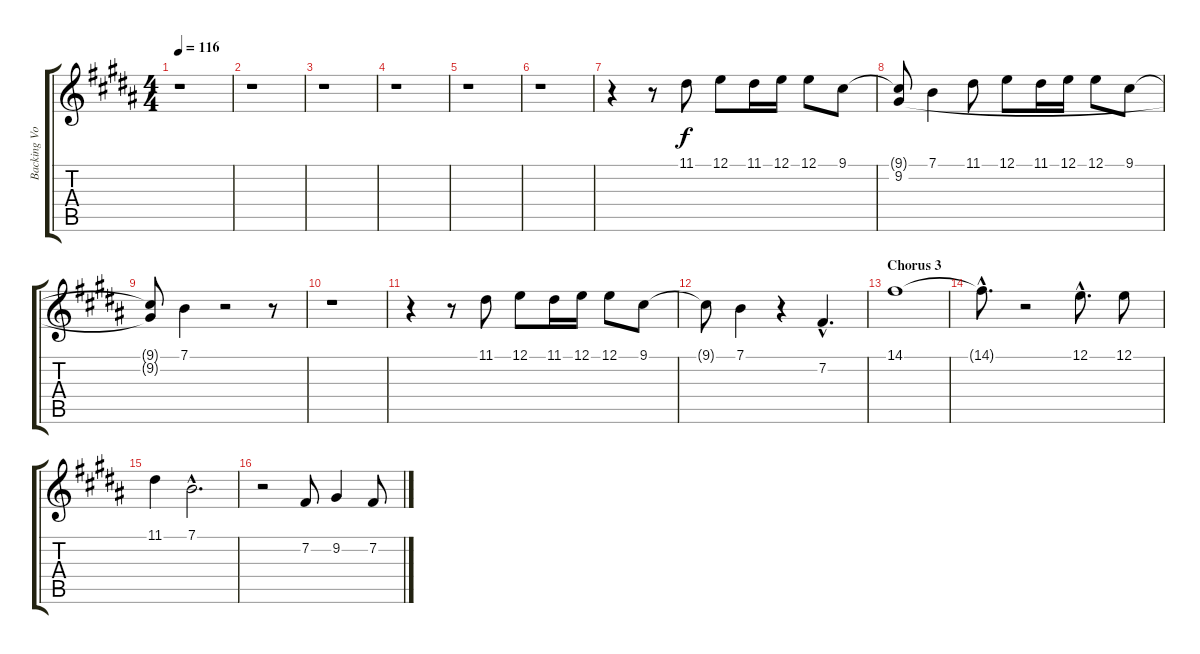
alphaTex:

\track ("Backing Vocals" "Backing Vo") {instrument stringensemble1}
\staff {score tabs}
\tuning (E4 B3 G3 D3 A2 E2) {hide}
\ts (4 4)
\tempo 116
\clef g2
\ks b
r.1{dy f} |
r.1 |
r.1 |
r.1 |
r.1 |
r.1 |
r.4{volume 5} r.8 11.1.8 12.1.8 11.1.16 12.1.16 12.1.8 9.1.8 |
(9.1{t} 9.2).8 7.1.4 11.1.8 12.1.8 11.1.16 12.1.16 12.1.8 9.1.8 |
(9.1{t} 9.2{t}).8 7.1.4 r.2 r.8 |
r.1 |
r.4 r.8 11.1.8 12.1.8 11.1.16 12.1.16 12.1.8 9.1.8 |
9.1{t}.8 7.1.4 r.4 7.2{hac}.4{d} |
\section ("" "Chorus 3")
14.1.1{volume 13} |
14.1{hac t}.8{d} r.2 12.1{hac}.8{d} 12.1.8 |
11.1.4 7.1{hac}.2{d} |
r.2 7.2.8 9.2.4 7.2.8
